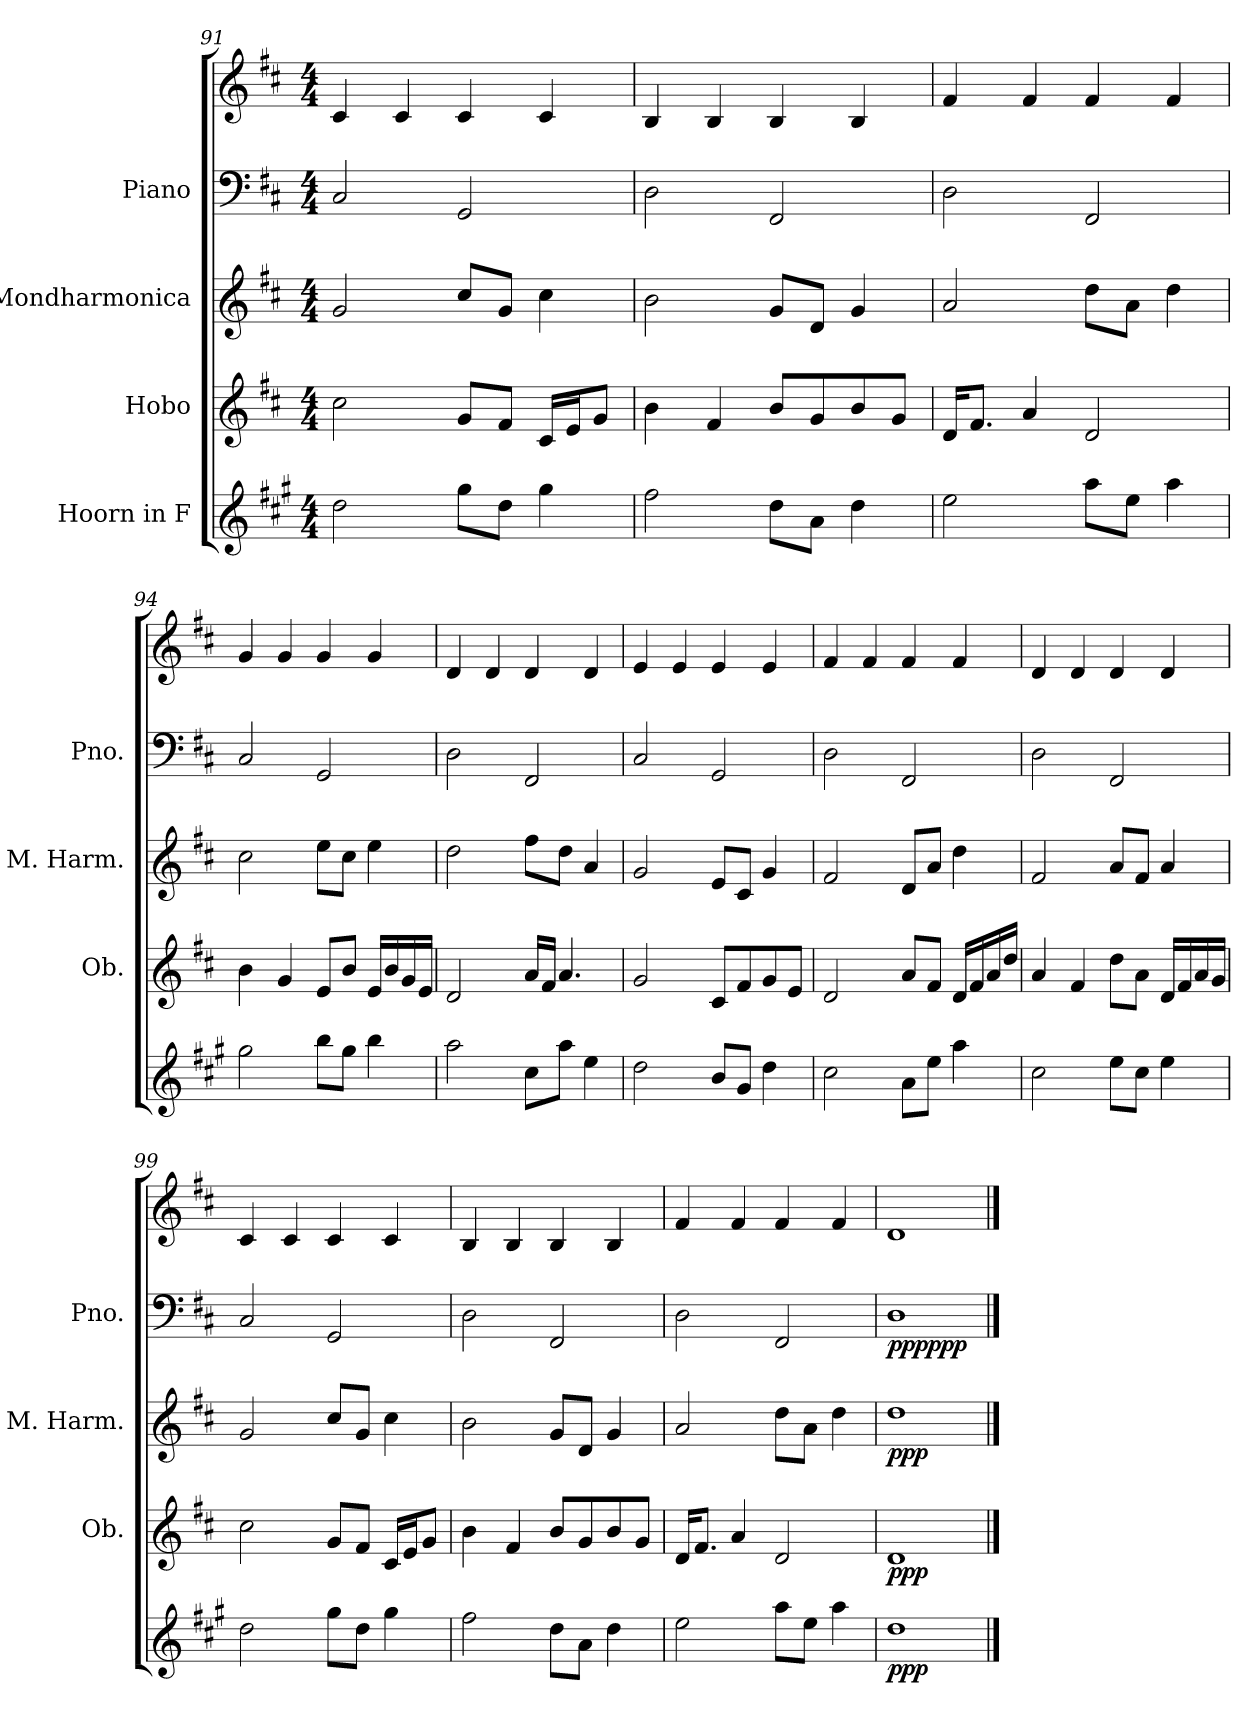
**kern	**dynam	**kern	**dynam	**kern	**dynam	**kern	**kern	**dynam
*part4	*part4	*part3	*part3	*part2	*part2	*part1	*part1	*part1
*staff5	*staff5	*staff4	*staff4	*staff3	*staff3	*staff2	*staff1	*staff1/2
*I"Hoorn in F	*	*I"Hobo	*	*I"Mondharmonica	*	*I"Piano	*	*
*	*	*I'Ob.	*	*I'M. Harm.	*	*I'Pno.	*	*
*clefG2	*	*clefG2	*	*clefG2	*	*clefF4	*clefG2	*
*ITrd4c7	*	*	*	*	*	*	*	*
*k[f#c#]	*	*k[f#c#]	*	*k[f#c#]	*	*k[f#c#]	*k[f#c#]	*
*M4/4	*	*M4/4	*	*M4/4	*	*M4/4	*M4/4	*
=91	=91	=91	=91	=91	=91	=91	=91	=91
2g\	.	2cc#\	.	2g/	.	2C#/	4c#/	.
.	.	.	.	.	.	.	4c#/	.
8cc#\L	.	8g/L	.	8cc#/L	.	2GG/	4c#/	.
8g\J	.	8f#/J	.	8g/J	.	.	.	.
4cc#\	.	16c#/LL	.	4cc#\	.	.	4c#/	.
.	.	16e/J	.	.	.	.	.	.
.	.	8g/J	.	.	.	.	.	.
=92	=92	=92	=92	=92	=92	=92	=92	=92
2b\	.	4b\	.	2b\	.	2D\	4B/	.
.	.	4f#/	.	.	.	.	4B/	.
8g\L	.	8b/L	.	8g/L	.	2FF#/	4B/	.
8d\J	.	8g/	.	8d/J	.	.	.	.
4g\	.	8b/	.	4g/	.	.	4B/	.
.	.	8g/J	.	.	.	.	.	.
=93	=93	=93	=93	=93	=93	=93	=93	=93
2a\	.	16d/KL	.	2a/	.	2D\	4f#/	.
.	.	8.f#/J	.	.	.	.	.	.
.	.	4a/	.	.	.	.	4f#/	.
8dd\L	.	2d/	.	8dd\L	.	2FF#/	4f#/	.
8a\J	.	.	.	8a\J	.	.	.	.
4dd\	.	.	.	4dd\	.	.	4f#/	.
!!LO:LB:g=z
=94	=94	=94	=94	=94	=94	=94	=94	=94
2cc#\	.	4b\	.	2cc#\	.	2C#/	4g/	.
.	.	4g/	.	.	.	.	4g/	.
8ee\L	.	8e/L	.	8ee\L	.	2GG/	4g/	.
8cc#\J	.	8b/J	.	8cc#\J	.	.	.	.
4ee\	.	16e/LL	.	4ee\	.	.	4g/	.
.	.	16b/	.	.	.	.	.	.
.	.	16g/	.	.	.	.	.	.
.	.	16e/JJ	.	.	.	.	.	.
=95	=95	=95	=95	=95	=95	=95	=95	=95
2dd\	.	2d/	.	2dd\	.	2D\	4d/	.
.	.	.	.	.	.	.	4d/	.
8f#\L	.	16a/LL	.	8ff#\L	.	2FF#/	4d/	.
.	.	16f#/JJ	.	.	.	.	.	.
8dd\J	.	4.a/	.	8dd\J	.	.	.	.
4a\	.	.	.	4a/	.	.	4d/	.
=96	=96	=96	=96	=96	=96	=96	=96	=96
2g\	.	2g/	.	2g/	.	2C#/	4e/	.
.	.	.	.	.	.	.	4e/	.
8e/L	.	8c#/L	.	8e/L	.	2GG/	4e/	.
8c#/J	.	8f#/	.	8c#/J	.	.	.	.
4g\	.	8g/	.	4g/	.	.	4e/	.
.	.	8e/J	.	.	.	.	.	.
=97	=97	=97	=97	=97	=97	=97	=97	=97
2f#\	.	2d/	.	2f#/	.	2D\	4f#/	.
.	.	.	.	.	.	.	4f#/	.
8d\L	.	8a/L	.	8d/L	.	2FF#/	4f#/	.
8a\J	.	8f#/J	.	8a/J	.	.	.	.
4dd\	.	16d/LL	.	4dd\	.	.	4f#/	.
.	.	16f#/	.	.	.	.	.	.
.	.	16a/	.	.	.	.	.	.
.	.	16dd/JJ	.	.	.	.	.	.
=98	=98	=98	=98	=98	=98	=98	=98	=98
2f#\	.	4a/	.	2f#/	.	2D\	4d/	.
.	.	4f#/	.	.	.	.	4d/	.
8a\L	.	8dd\L	.	8a/L	.	2FF#/	4d/	.
8f#\J	.	8a\J	.	8f#/J	.	.	.	.
4a\	.	16d/LL	.	4a/	.	.	4d/	.
.	.	16f#/	.	.	.	.	.	.
.	.	16a/	.	.	.	.	.	.
.	.	16g/JJ	.	.	.	.	.	.
!!LO:PB:g=z
=99	=99	=99	=99	=99	=99	=99	=99	=99
2g\	.	2cc#\	.	2g/	.	2C#/	4c#/	.
.	.	.	.	.	.	.	4c#/	.
8cc#\L	.	8g/L	.	8cc#/L	.	2GG/	4c#/	.
8g\J	.	8f#/J	.	8g/J	.	.	.	.
4cc#\	.	16c#/LL	.	4cc#\	.	.	4c#/	.
.	.	16e/J	.	.	.	.	.	.
.	.	8g/J	.	.	.	.	.	.
=100	=100	=100	=100	=100	=100	=100	=100	=100
2b\	.	4b\	.	2b\	.	2D\	4B/	.
.	.	4f#/	.	.	.	.	4B/	.
8g\L	.	8b/L	.	8g/L	.	2FF#/	4B/	.
8d\J	.	8g/	.	8d/J	.	.	.	.
4g\	.	8b/	.	4g/	.	.	4B/	.
.	.	8g/J	.	.	.	.	.	.
=101	=101	=101	=101	=101	=101	=101	=101	=101
2a\	.	16d/KL	.	2a/	.	2D\	4f#/	.
.	.	8.f#/J	.	.	.	.	.	.
.	.	4a/	.	.	.	.	4f#/	.
8dd\L	.	2d/	.	8dd\L	.	2FF#/	4f#/	.
8a\J	.	.	.	8a\J	.	.	.	.
4dd\	.	.	.	4dd\	.	.	4f#/	.
=102	=102	=102	=102	=102	=102	=102	=102	=102
!	!LO:DY:b	!	!LO:DY:b	!	!LO:DY:b	!	!	!LO:DY:b=2
!	!	!	!	!	!	!	!	!LO:DY:n=1:b
1g	ppp	1d	ppp	1dd	ppp	1D	1d	ppp ppp
==	==	==	==	==	==	==	==	==
*-	*-	*-	*-	*-	*-	*-	*-	*-
